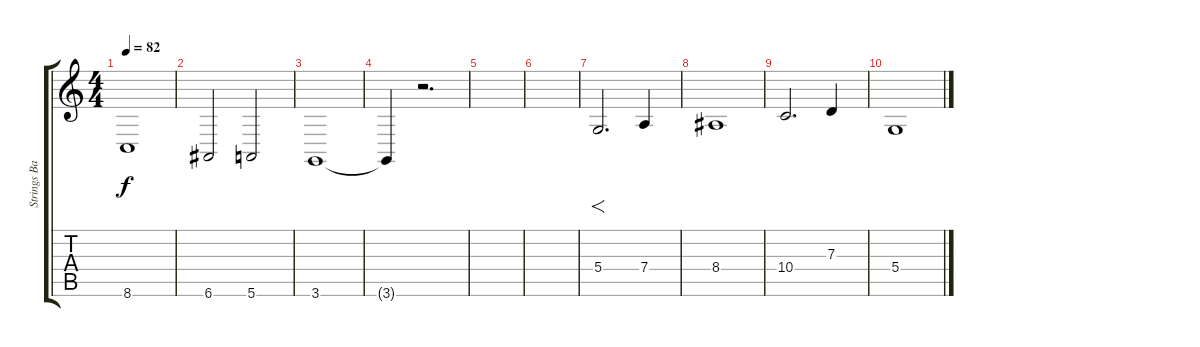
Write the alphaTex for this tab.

\track ("Strings Bass" "Strings Ba") {instrument synthstrings2}
\staff {score tabs}
\tuning (E4 B3 G3 D3 A2 E2) {hide}
\ts (4 4)
\tempo 82
\clef g2
\ks c
8.6.1{dy f} |
6.6.2 5.6.2 |
3.6.1 |
3.6{t}.4 r.2{d} |
|
|
5.4.2{f d} 7.4.4 |
8.4.1 |
10.4.2{d} 7.3.4 |
5.4.1
